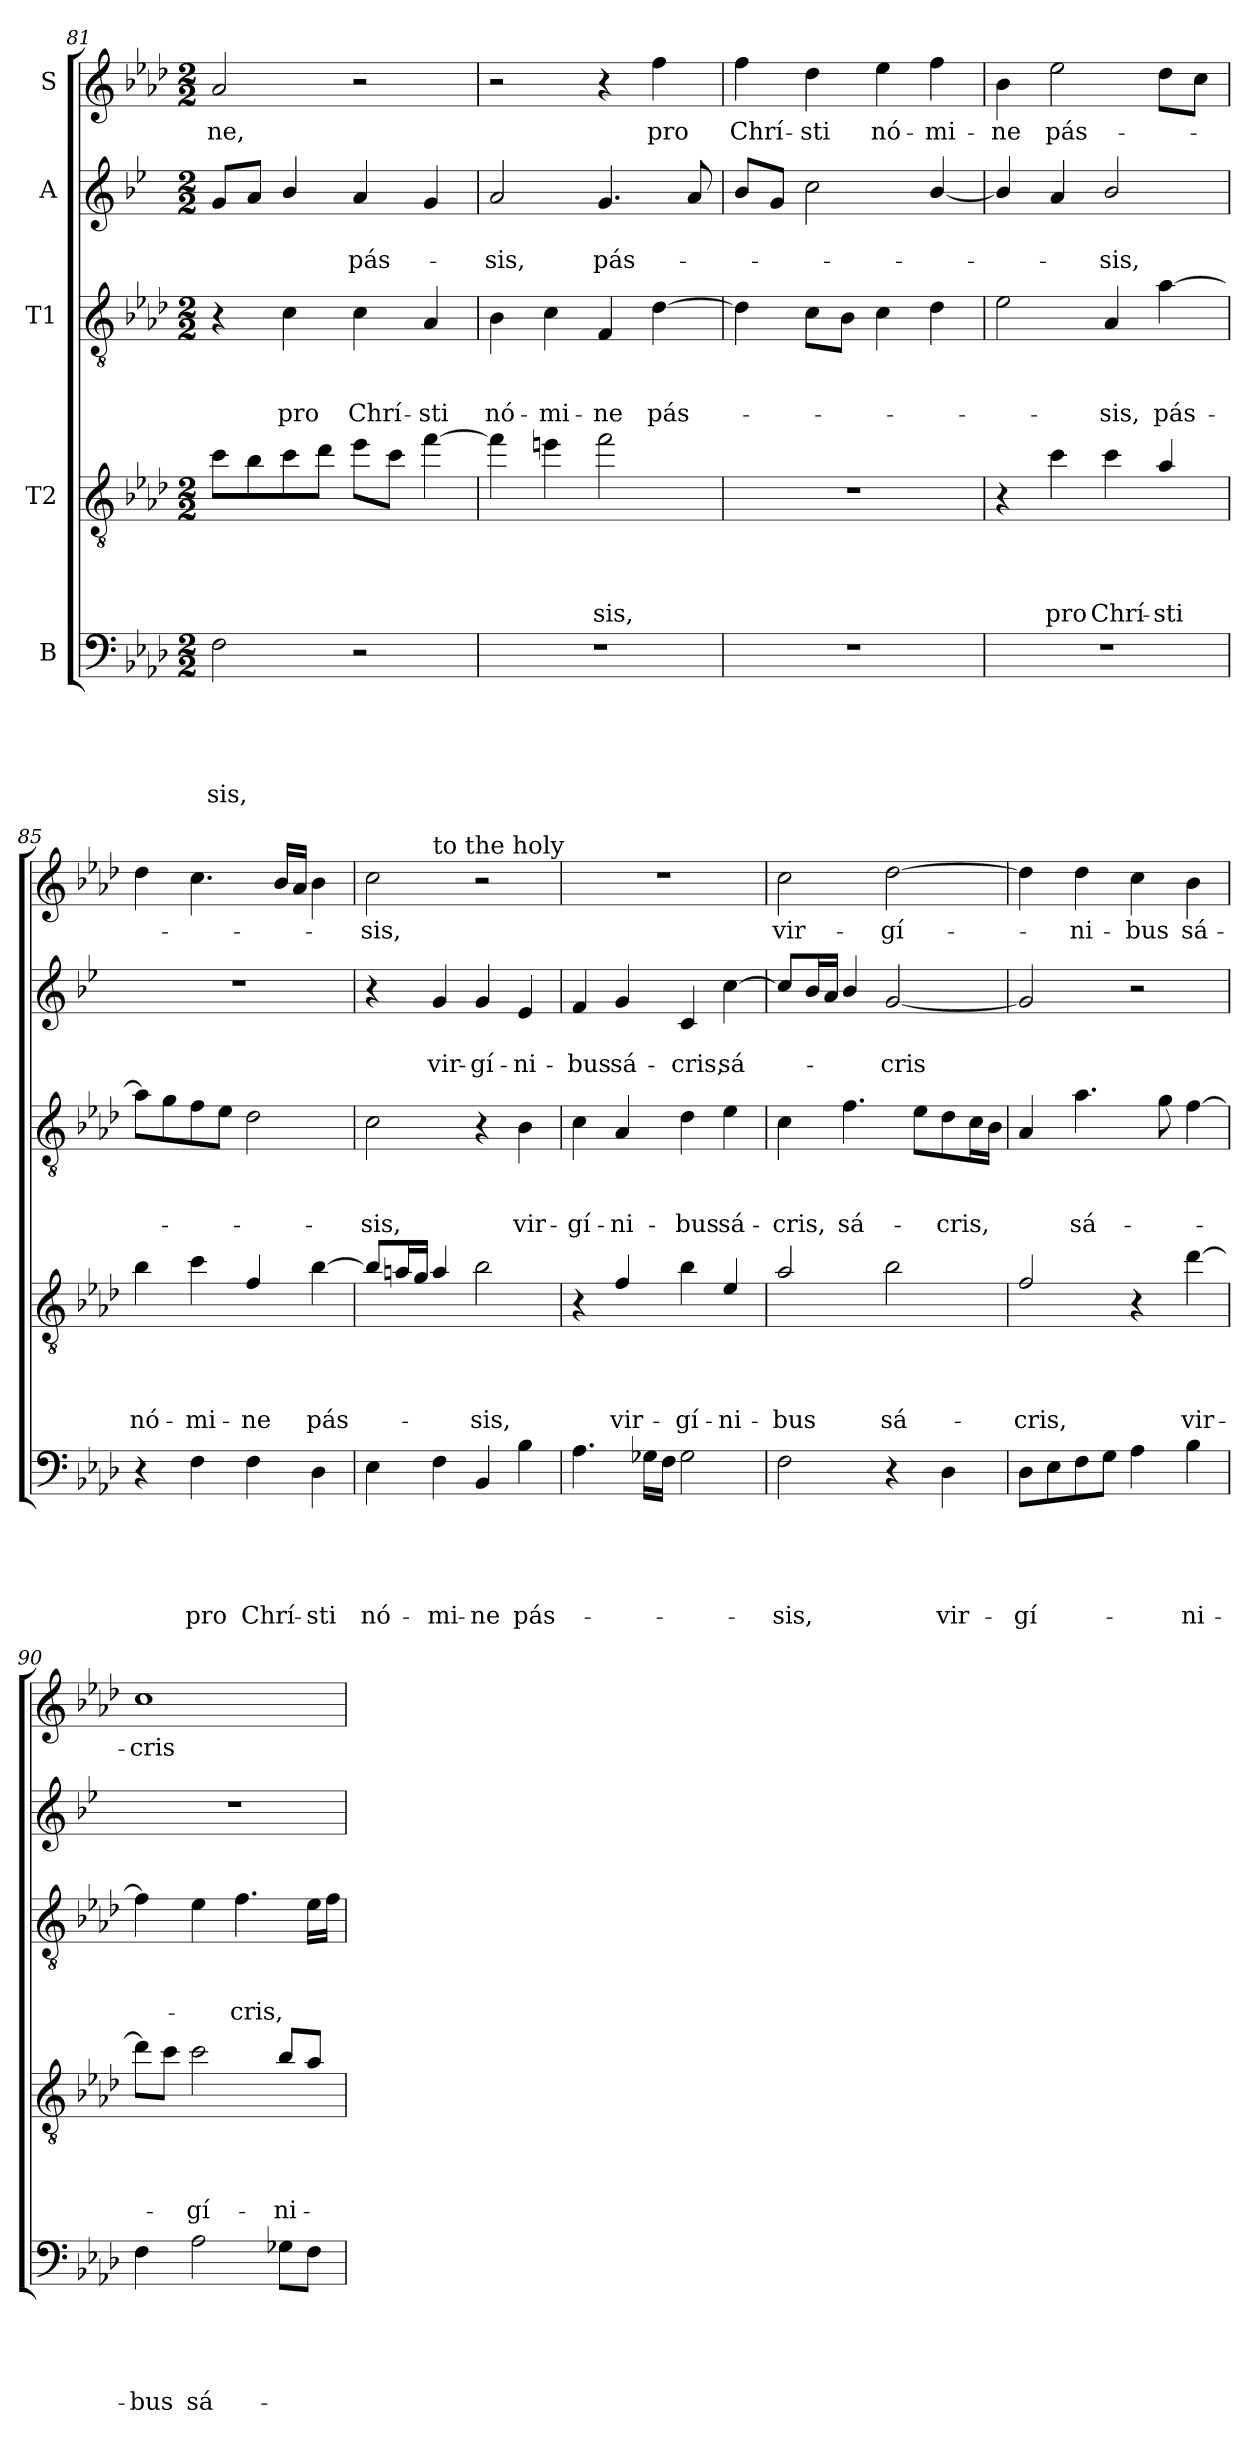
**kern	**text	**text	**text	**text	**text	**kern	**text	**text	**text	**text	**kern	**text	**text	**text	**kern	**text	**text	**kern	**text
*part5	*part5	*part5	*part5	*part5	*part5	*part4	*part4	*part4	*part4	*part4	*part3	*part3	*part3	*part3	*part2	*part2	*part2	*part1	*part1
*staff5	*staff5	*staff5	*staff5	*staff5	*staff5	*staff4	*staff4	*staff4	*staff4	*staff4	*staff3	*staff3	*staff3	*staff3	*staff2	*staff2	*staff2	*staff1	*staff1
*I"B	*	*	*	*	*	*I"T2	*	*	*	*	*I"T1	*	*	*	*I"A	*	*	*I"S	*
*clefF4	*	*	*	*	*	*clefGv2	*	*	*	*	*clefGv2	*	*	*	*clefG2	*	*	*clefG2	*
*	*	*	*	*	*	*ITrd8c14	*	*	*	*	*	*	*	*	*ITrd1c2	*	*	*	*
*k[b-e-a-d-]	*	*	*	*	*	*k[b-e-a-d-]	*	*	*	*	*k[b-e-a-d-]	*	*	*	*k[b-e-a-d-]	*	*	*k[b-e-a-d-]	*
*A-:	*	*	*	*	*	*A-:	*	*	*	*	*A-:	*	*	*	*A-:	*	*	*A-:	*
*M2/2	*	*	*	*	*	*M2/2	*	*	*	*	*M2/2	*	*	*	*M2/2	*	*	*M2/2	*
=81	=81	=81	=81	=81	=81	=81	=81	=81	=81	=81	=81	=81	=81	=81	=81	=81	=81	=81	=81
!	!	!	!	!	!LO:LY:b	!	!	!	!	!	!	!	!	!	!	!	!	!	!LO:LY:b
2F\	.	.	.	.	-sis,	8c\L	.	.	.	.	4r	.	.	.	8f/L	.	.	2a-/	-ne,
.	.	.	.	.	.	8B-\	.	.	.	.	.	.	.	.	8g/J	.	.	.	.
!	!	!	!	!	!	!	!	!	!	!	!	!	!	!LO:LY:b	!	!	!	!	!
.	.	.	.	.	.	8c\	.	.	.	.	4c\	.	.	pro	4a-/	.	.	.	.
.	.	.	.	.	.	8d-\J	.	.	.	.	.	.	.	.	.	.	.	.	.
!	!	!	!	!	!	!	!	!	!	!	!	!	!	!LO:LY:b	!	!	!LO:LY:b	!	!
2r	.	.	.	.	.	8e-\L	.	.	.	.	4c\	.	.	Chrí-	4g/	.	pás-	2r	.
.	.	.	.	.	.	8c\J	.	.	.	.	.	.	.	.	.	.	.	.	.
!	!	!	!	!	!	!	!	!	!	!	!	!	!	!LO:LY:b	!	!	!	!	!
.	.	.	.	.	.	[4f\	.	.	.	.	4A-/	.	.	-sti	4f/	.	.	.	.
=82	=82	=82	=82	=82	=82	=82	=82	=82	=82	=82	=82	=82	=82	=82	=82	=82	=82	=82	=82
!	!	!	!	!	!	!	!	!	!	!	!	!	!	!LO:LY:b	!	!	!LO:LY:b	!	!
1r	.	.	.	.	.	4f\]	.	.	.	.	4B-\	.	.	nó-	2g/	.	-sis,	2r	.
!	!	!	!	!	!	!	!	!	!	!	!	!	!	!LO:LY:b	!	!	!	!	!
.	.	.	.	.	.	4e\	.	.	.	.	4c\	.	.	-mi-	.	.	.	.	.
!	!	!	!	!	!	!	!	!	!	!LO:LY:b	!	!	!	!LO:LY:b	!	!	!LO:LY:b	!	!
.	.	.	.	.	.	2f\	.	.	.	-sis,	4F/	.	.	-ne	4.f/	.	pás-	4r	.
!	!	!	!	!	!	!	!	!	!	!	!	!	!	!LO:LY:b	!	!	!	!	!LO:LY:b
.	.	.	.	.	.	.	.	.	.	.	[4d-\	.	.	pás-	.	.	.	4ff\	pro
.	.	.	.	.	.	.	.	.	.	.	.	.	.	.	8g/	.	.	.	.
=83	=83	=83	=83	=83	=83	=83	=83	=83	=83	=83	=83	=83	=83	=83	=83	=83	=83	=83	=83
!	!	!	!	!	!	!	!	!	!	!	!	!	!	!	!	!	!	!	!LO:LY:b
1r	.	.	.	.	.	1r	.	.	.	.	4d-\]	.	.	.	8a-/L	.	.	4ff\	Chrí-
.	.	.	.	.	.	.	.	.	.	.	.	.	.	.	8f/J	.	.	.	.
!	!	!	!	!	!	!	!	!	!	!	!	!	!	!	!	!	!	!	!LO:LY:b
.	.	.	.	.	.	.	.	.	.	.	8c\L	.	.	.	2b-\	.	.	4dd-\	-sti
.	.	.	.	.	.	.	.	.	.	.	8B-\J	.	.	.	.	.	.	.	.
!	!	!	!	!	!	!	!	!	!	!	!	!	!	!	!	!	!	!	!LO:LY:b
.	.	.	.	.	.	.	.	.	.	.	4c\	.	.	.	.	.	.	4ee-\	nó-
!	!	!	!	!	!	!	!	!	!	!	!	!	!	!	!	!	!	!	!LO:LY:b
.	.	.	.	.	.	.	.	.	.	.	4d-\	.	.	.	[4a-/	.	.	4ff\	-mi-
!!LO:LB:g=z
=84	=84	=84	=84	=84	=84	=84	=84	=84	=84	=84	=84	=84	=84	=84	=84	=84	=84	=84	=84
!	!	!	!	!	!	!	!	!	!	!	!	!	!	!	!	!	!	!	!LO:LY:b
1r	.	.	.	.	.	4r	.	.	.	.	2e-\	.	.	.	4a-/]	.	.	4b-\	-ne
!	!	!	!	!	!	!	!	!	!	!LO:LY:b	!	!	!	!	!	!	!	!	!LO:LY:b
.	.	.	.	.	.	4c\	.	.	.	pro	.	.	.	.	4g/	.	.	2ee-\	pás-
!	!	!	!	!	!	!	!	!	!	!LO:LY:b	!	!	!	!LO:LY:b	!	!	!LO:LY:b	!	!
.	.	.	.	.	.	4c\	.	.	.	Chrí-	4A-/	.	.	-sis,	2a-/	.	-sis,	.	.
!	!	!	!	!	!	!	!	!	!	!LO:LY:b	!	!	!	!LO:LY:b	!	!	!	!	!
.	.	.	.	.	.	4A-/	.	.	.	-sti	[4a-\	.	.	pás-	.	.	.	8dd-\L	.
.	.	.	.	.	.	.	.	.	.	.	.	.	.	.	.	.	.	8cc\J	.
=85	=85	=85	=85	=85	=85	=85	=85	=85	=85	=85	=85	=85	=85	=85	=85	=85	=85	=85	=85
!	!	!	!	!	!	!	!	!	!	!LO:LY:b	!	!	!	!	!	!	!	!	!
4r	.	.	.	.	.	4B-\	.	.	.	nó-	8a-\L]	.	.	.	1r	.	.	4dd-\	.
.	.	.	.	.	.	.	.	.	.	.	8g\	.	.	.	.	.	.	.	.
!	!	!	!	!	!LO:LY:b	!	!	!	!	!LO:LY:b	!	!	!	!	!	!	!	!	!
4F\	.	.	.	.	pro	4c\	.	.	.	-mi-	8f\	.	.	.	.	.	.	4.cc\	.
.	.	.	.	.	.	.	.	.	.	.	8e-\J	.	.	.	.	.	.	.	.
!	!	!	!	!	!LO:LY:b	!	!	!	!	!LO:LY:b	!	!	!	!	!	!	!	!	!
4F\	.	.	.	.	Chrí-	4F/	.	.	.	-ne	2d-\	.	.	.	.	.	.	.	.
.	.	.	.	.	.	.	.	.	.	.	.	.	.	.	.	.	.	16b-/LL	.
.	.	.	.	.	.	.	.	.	.	.	.	.	.	.	.	.	.	16a-/JJ	.
!	!	!	!	!	!LO:LY:b	!	!	!	!	!LO:LY:b	!	!	!	!	!	!	!	!	!
4D-\	.	.	.	.	-sti	[4B-\	.	.	.	pás-	.	.	.	.	.	.	.	4b-\	.
=86	=86	=86	=86	=86	=86	=86	=86	=86	=86	=86	=86	=86	=86	=86	=86	=86	=86	=86	=86
!	!	!	!	!	!LO:LY:b	!	!	!	!	!	!	!	!	!LO:LY:b	!	!	!	!	!LO:LY:b
*	*	*	*	*	*	*	*	*	*	*	*	*	*	*	*	*	*	*^	*
4E-\	.	.	.	.	nó-	8B-/L]	.	.	.	.	2c\	.	.	-sis,	4r	.	.	2cc\	4ryy	-sis,
.	.	.	.	.	.	16A/L	.	.	.	.	.	.	.	.	.	.	.	.	.	.
.	.	.	.	.	.	16G/JJ	.	.	.	.	.	.	.	.	.	.	.	.	.	.
!	!	!	!	!	!	!	!	!	!	!	!	!	!	!	!	!	!	!	!LO:TX:a:t=to the holy	!
!	!	!	!	!	!LO:LY:b	!	!	!	!	!	!	!	!	!	!	!	!LO:LY:b	!	!	!
4F\	.	.	.	.	-mi-	4A/	.	.	.	.	.	.	.	.	4f/	.	vir-	.	2.ryy	.
!	!	!	!	!	!LO:LY:b	!	!	!	!	!LO:LY:b	!	!	!	!	!	!	!LO:LY:b	!	!	!
4BB-/	.	.	.	.	-ne	2B-\	.	.	.	-sis,	4r	.	.	.	4f/	.	-gí-	2r	.	.
!	!	!	!	!	!LO:LY:b	!	!	!	!	!	!	!	!	!LO:LY:b	!	!	!LO:LY:b	!	!	!
4B-\	.	.	.	.	pás-	.	.	.	.	.	4B-\	.	.	vir-	4d-/	.	-ni-	.	.	.
=87	=87	=87	=87	=87	=87	=87	=87	=87	=87	=87	=87	=87	=87	=87	=87	=87	=87	=87	=87	=87
!	!	!	!	!	!	!	!	!	!	!	!	!	!	!	!	!	!	!LO:TX:a:t=virgins	!	!
!	!	!	!	!	!	!	!	!	!	!	!	!	!	!LO:LY:b	!	!	!LO:LY:b	!	!	!
*	*	*	*	*	*	*	*	*	*	*	*	*	*	*	*	*	*	*v	*v	*
4.A-\	.	.	.	.	.	4r	.	.	.	.	4c\	.	.	-gí-	4e-/	.	-bus	1r	.
!	!	!	!	!	!	!	!	!	!	!LO:LY:b	!	!	!	!LO:LY:b	!	!	!LO:LY:b	!	!
.	.	.	.	.	.	4F/	.	.	.	vir-	4A-/	.	.	-ni-	4f/	.	sá-	.	.
16G-\LL	.	.	.	.	.	.	.	.	.	.	.	.	.	.	.	.	.	.	.
16F\JJ	.	.	.	.	.	.	.	.	.	.	.	.	.	.	.	.	.	.	.
!	!	!	!	!	!	!	!	!	!	!LO:LY:b	!	!	!	!LO:LY:b	!	!	!LO:LY:b	!	!
2G-\	.	.	.	.	.	4B-\	.	.	.	-gí-	4d-\	.	.	-bus	4B-/	.	-cris,	.	.
!	!	!	!	!	!	!	!	!	!	!LO:LY:b	!	!	!	!LO:LY:b	!	!	!LO:LY:b	!	!
.	.	.	.	.	.	4E-/	.	.	.	-ni-	4e-\	.	.	sá-	[4b-\	.	sá-	.	.
=88	=88	=88	=88	=88	=88	=88	=88	=88	=88	=88	=88	=88	=88	=88	=88	=88	=88	=88	=88
!	!	!	!	!	!LO:LY:b	!	!	!	!	!LO:LY:b	!	!	!	!LO:LY:b	!	!	!	!	!LO:LY:b
2F\	.	.	.	.	-sis,	2A-/	.	.	.	-bus	4c\	.	.	-cris,	8b-/L]	.	.	2cc\	vir-
.	.	.	.	.	.	.	.	.	.	.	.	.	.	.	16a-/L	.	.	.	.
.	.	.	.	.	.	.	.	.	.	.	.	.	.	.	16g/JJ	.	.	.	.
!	!	!	!	!	!	!	!	!	!	!	!	!	!	!LO:LY:b	!	!	!	!	!
.	.	.	.	.	.	.	.	.	.	.	4.f\	.	.	sá-	4a-/	.	.	.	.
!	!	!	!	!	!	!	!	!	!	!LO:LY:b	!	!	!	!	!	!	!LO:LY:b	!	!LO:LY:b
4r	.	.	.	.	.	2B-\	.	.	.	sá-	.	.	.	.	[2f/	.	-cris	[2dd-\	-gí-
.	.	.	.	.	.	.	.	.	.	.	8e-\L	.	.	.	.	.	.	.	.
!	!	!	!	!	!LO:LY:b	!	!	!	!	!	!	!	!	!LO:LY:b	!	!	!	!	!
4D-\	.	.	.	.	vir-	.	.	.	.	.	8d-\	.	.	-cris,	.	.	.	.	.
.	.	.	.	.	.	.	.	.	.	.	16c\L	.	.	.	.	.	.	.	.
.	.	.	.	.	.	.	.	.	.	.	16B-\JJ	.	.	.	.	.	.	.	.
!!LO:PB:g=z
=89	=89	=89	=89	=89	=89	=89	=89	=89	=89	=89	=89	=89	=89	=89	=89	=89	=89	=89	=89
!	!	!	!	!	!LO:LY:b	!	!	!	!	!LO:LY:b	!	!	!	!	!	!	!	!	!
8D-\L	.	.	.	.	-gí-	2F/	.	.	.	-cris,	4A-/	.	.	.	2f/]	.	.	4dd-\]	.
8E-\	.	.	.	.	.	.	.	.	.	.	.	.	.	.	.	.	.	.	.
!	!	!	!	!	!	!	!	!	!	!	!	!	!	!LO:LY:b	!	!	!	!	!LO:LY:b
8F\	.	.	.	.	.	.	.	.	.	.	4.a-\	.	.	sá-	.	.	.	4dd-\	-ni-
8G\J	.	.	.	.	.	.	.	.	.	.	.	.	.	.	.	.	.	.	.
!	!	!	!	!	!	!	!	!	!	!	!	!	!	!	!	!	!	!	!LO:LY:b
4A-\	.	.	.	.	.	4r	.	.	.	.	.	.	.	.	2r	.	.	4cc\	-bus
.	.	.	.	.	.	.	.	.	.	.	8g\	.	.	.	.	.	.	.	.
!	!	!	!	!	!LO:LY:b	!	!	!	!	!LO:LY:b	!	!	!	!	!	!	!	!	!LO:LY:b
4B-\	.	.	.	.	-ni-	[4d-\	.	.	.	vir-	[4f\	.	.	.	.	.	.	4b-\	sá-
=90	=90	=90	=90	=90	=90	=90	=90	=90	=90	=90	=90	=90	=90	=90	=90	=90	=90	=90	=90
!	!	!	!	!	!LO:LY:b	!	!	!	!	!	!	!	!	!	!	!	!	!	!LO:LY:b
4F\	.	.	.	.	-bus	8d-\L]	.	.	.	.	4f\]	.	.	.	1r	.	.	1cc	-cris
.	.	.	.	.	.	8c\J	.	.	.	.	.	.	.	.	.	.	.	.	.
!	!	!	!	!	!LO:LY:b	!	!	!	!	!LO:LY:b	!	!	!	!	!	!	!	!	!
2A-\	.	.	.	.	sá-	2c\	.	.	.	-gí-	4e-\	.	.	.	.	.	.	.	.
!	!	!	!	!	!	!	!	!	!	!	!	!	!	!LO:LY:b	!	!	!	!	!
.	.	.	.	.	.	.	.	.	.	.	4.f\	.	.	-cris,	.	.	.	.	.
!	!	!	!	!	!	!	!	!	!	!LO:LY:b	!	!	!	!	!	!	!	!	!
8G-\L	.	.	.	.	.	8B-/L	.	.	.	-ni-	.	.	.	.	.	.	.	.	.
8F\J	.	.	.	.	.	8A-/J	.	.	.	.	16e-\LL	.	.	.	.	.	.	.	.
.	.	.	.	.	.	.	.	.	.	.	16f\JJ	.	.	.	.	.	.	.	.
=	=	=	=	=	=	=	=	=	=	=	=	=	=	=	=	=	=	=	=
*-	*-	*-	*-	*-	*-	*-	*-	*-	*-	*-	*-	*-	*-	*-	*-	*-	*-	*-	*-
